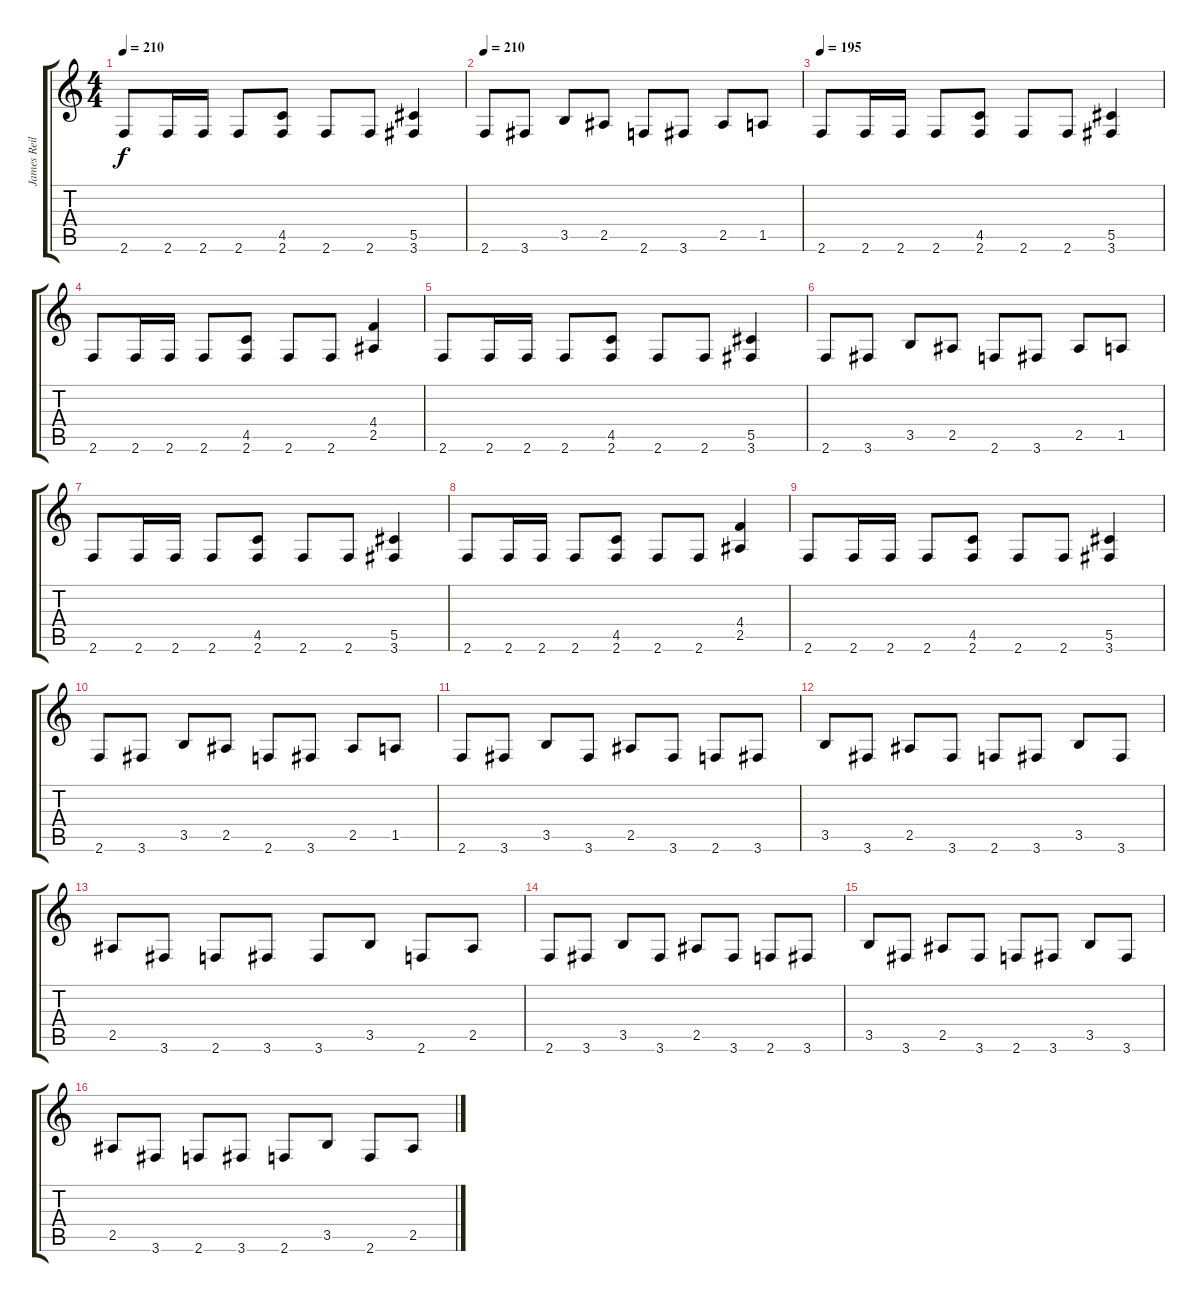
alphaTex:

\track ("James Reilly" "James Reil") {instrument distortionguitar}
\staff {score tabs}
\tuning (Eb4 Bb3 Gb3 Db3 Ab2 Eb2) {hide}
\ts (4 4)
\tempo 210
\clef g2
\ks c
2.6.8{dy f} 2.6.16 2.6.16 2.6.8 (4.5 2.6).8 2.6.8 2.6.8 (5.5 3.6).4 |
\tempo 210
2.6.8 3.6.8 3.5.8 2.5.8 2.6.8 3.6.8 2.5.8 1.5.8 |
\tempo 195
2.6.8 2.6.16 2.6.16 2.6.8 (4.5 2.6).8 2.6.8 2.6.8 (5.5 3.6).4 |
2.6.8 2.6.16 2.6.16 2.6.8 (4.5 2.6).8 2.6.8 2.6.8 (4.4 2.5).4 |
2.6.8 2.6.16 2.6.16 2.6.8 (4.5 2.6).8 2.6.8 2.6.8 (5.5 3.6).4 |
2.6.8 3.6.8 3.5.8 2.5.8 2.6.8 3.6.8 2.5.8 1.5.8 |
2.6.8 2.6.16 2.6.16 2.6.8 (4.5 2.6).8 2.6.8 2.6.8 (5.5 3.6).4 |
2.6.8 2.6.16 2.6.16 2.6.8 (4.5 2.6).8 2.6.8 2.6.8 (4.4 2.5).4 |
2.6.8 2.6.16 2.6.16 2.6.8 (4.5 2.6).8 2.6.8 2.6.8 (5.5 3.6).4 |
2.6.8 3.6.8 3.5.8 2.5.8 2.6.8 3.6.8 2.5.8 1.5.8 |
2.6.8 3.6.8 3.5.8 3.6.8 2.5.8 3.6.8 2.6.8 3.6.8 |
3.5.8 3.6.8 2.5.8 3.6.8 2.6.8 3.6.8 3.5.8 3.6.8 |
2.5.8 3.6.8 2.6.8 3.6.8 3.6.8 3.5.8 2.6.8 2.5.8 |
2.6.8 3.6.8 3.5.8 3.6.8 2.5.8 3.6.8 2.6.8 3.6.8 |
3.5.8 3.6.8 2.5.8 3.6.8 2.6.8 3.6.8 3.5.8 3.6.8 |
2.5.8 3.6.8 2.6.8 3.6.8 2.6.8 3.5.8 2.6.8 2.5.8
